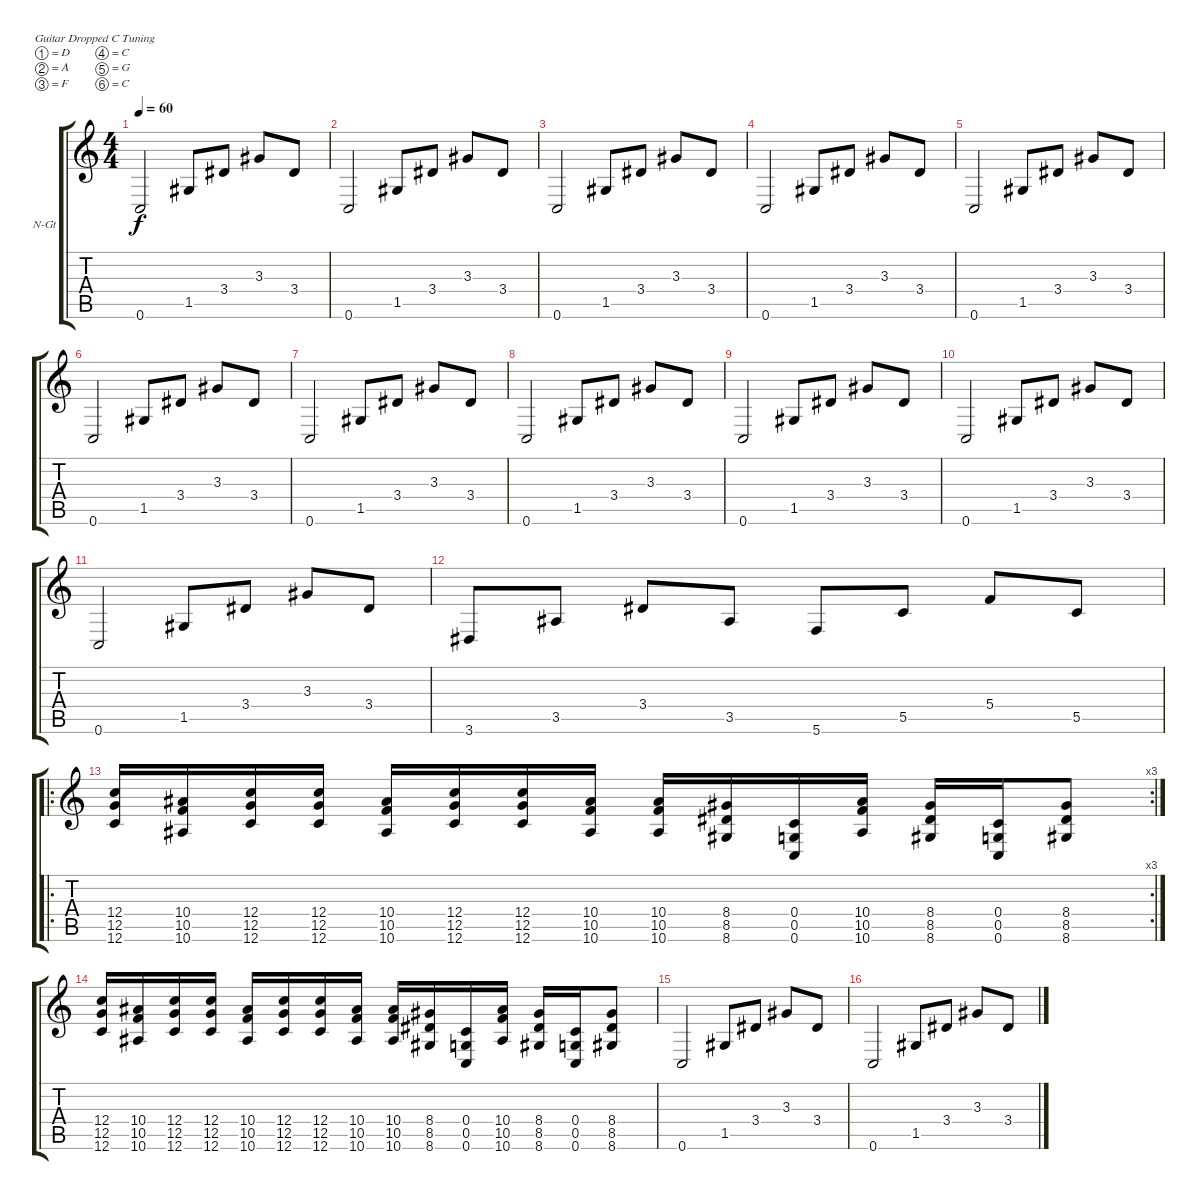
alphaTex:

\bracketExtendMode groupsimilarinstruments
\firstSystemTrackNameOrientation horizontal
\otherSystemsTrackNameOrientation horizontal
\track ("Paul" "N-Gt") {instrument acousticguitarnylon}
\staff {score tabs}
\tuning (D4 A3 F3 C3 G2 C2)
\ts (4 4)
\tempo 60
\clef g2
\ks c
0.6.2{dy f instrument acousticguitarnylon} 1.5.8 3.4.8 3.3.8 3.4.8 |
0.6.2 1.5.8 3.4.8 3.3.8 3.4.8 |
0.6.2 1.5.8 3.4.8 3.3.8 3.4.8 |
0.6.2 1.5.8 3.4.8 3.3.8 3.4.8 |
0.6.2 1.5.8 3.4.8 3.3.8 3.4.8 |
0.6.2 1.5.8 3.4.8 3.3.8 3.4.8 |
0.6.2 1.5.8 3.4.8 3.3.8 3.4.8 |
0.6.2 1.5.8 3.4.8 3.3.8 3.4.8 |
0.6.2 1.5.8 3.4.8 3.3.8 3.4.8 |
0.6.2 1.5.8 3.4.8 3.3.8 3.4.8 |
0.6.2 1.5.8 3.4.8 3.3.8 3.4.8 |
3.6.8 3.5.8 3.4.8 3.5.8 5.6.8 5.5.8 5.4.8 5.5.8 |
\ro
\rc 3
(12.4 12.5 12.6).16 (10.4 10.5 10.6).16 (12.4 12.5 12.6).16 (12.4 12.5 12.6).16 (10.4 10.5 10.6).16 (12.4 12.5 12.6).16 (12.4 12.5 12.6).16 (10.4 10.5 10.6).16 (10.4 10.5 10.6).16 (8.4 8.5 8.6).16 (0.4 0.5 0.6).16 (10.4 10.5 10.6).16 (8.4 8.5 8.6).16 (0.4 0.5 0.6).16 (8.4 8.5 8.6).8 |
(12.4 12.5 12.6).16 (10.4 10.5 10.6).16 (12.4 12.5 12.6).16 (12.4 12.5 12.6).16 (10.4 10.5 10.6).16 (12.4 12.5 12.6).16 (12.4 12.5 12.6).16 (10.4 10.5 10.6).16 (10.4 10.5 10.6).16 (8.4 8.5 8.6).16 (0.4 0.5 0.6).16 (10.4 10.5 10.6).16 (8.4 8.5 8.6).16 (0.4 0.5 0.6).16 (8.4 8.5 8.6).8 |
0.6.2 1.5.8 3.4.8 3.3.8 3.4.8 |
0.6.2 1.5.8 3.4.8 3.3.8 3.4.8
